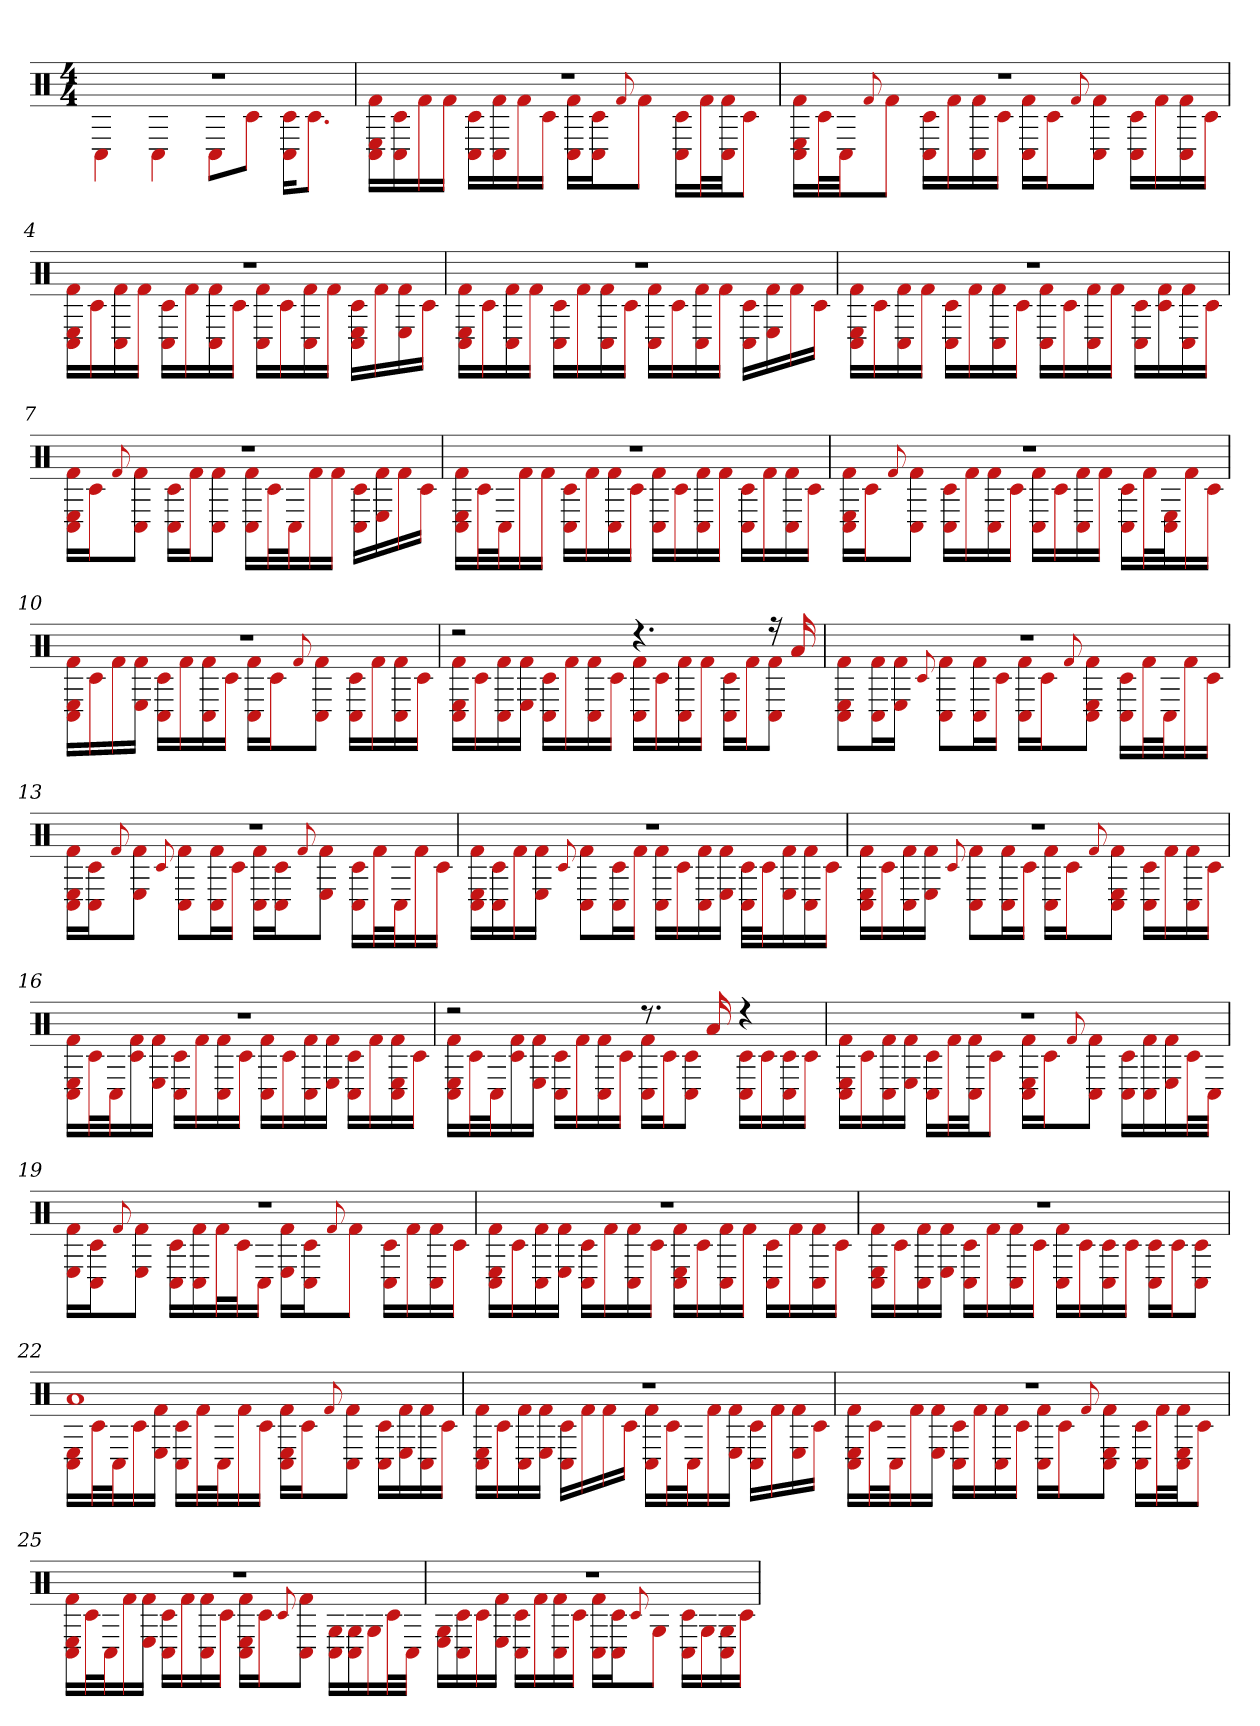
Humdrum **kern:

**kern
*part1
*staff1
*clefX
*k[]
*M4/4
=1
*^
1r	4C#
.	4C#
.	8C#L
.	8c#J
.	16C# 16c#KL
.	8.c#J
=2	=2
1r	16C# 16E 16f#LL
.	16c# 16C#
.	16f#
.	16f#JJ
.	16C# 16c#LL
.	16f# 16C#
.	16f#
.	16c#JJ
.	16C# 16f#LL
.	16c# 16C#J
.	8qqf#
.	8f#J
.	16C# 16c#LL
.	32f#L
.	32C# 32f#JJ
.	8c#J
=3	=3
1r	16C# 16E 16f#LL
.	32c#L
.	32C#JJ
.	8qqf#
.	8f#J
.	16C# 16c#LL
.	16f#
.	16C# 16f#
.	16c#JJ
.	16C# 16f#LL
.	16c#J
.	8qqf#
.	8C# 8f#J
.	16C# 16c#LL
.	16f#
.	16C# 16f#
.	16c#JJ
=4	=4
1r	16C# 16E 16f#LL
.	16c#
.	16C# 16f#
.	16f#JJ
.	16C# 16c#LL
.	16f#
.	16C# 16f#
.	16c#JJ
.	16C# 16f#LL
.	16c#
.	16C# 16f#
.	16f#JJ
.	16C# 16E 16c#LL
.	16f#
.	16f# 16E
.	16c#JJ
=5	=5
1r	16C# 16f# 16ELL
.	16c#
.	16C# 16f#
.	16f#JJ
.	16c# 16C#LL
.	16f#
.	16C# 16f#
.	16c#JJ
.	16C# 16f#LL
.	16c#
.	16C# 16f#
.	16f#JJ
.	16C# 16c#LL
.	16E 16f#
.	16f#
.	16c#JJ
=6	=6
1r	16C# 16E 16f#LL
.	16c#
.	16C# 16f#
.	16f#JJ
.	16C# 16c#LL
.	16f#
.	16C# 16f#
.	16c#JJ
.	16C# 16f#LL
.	16c#
.	16C# 16f#
.	16f#JJ
.	16C# 16c#LL
.	16c# 16f#
.	16C# 16f#
.	16c#JJ
=7	=7
1r	16C# 16E 16f#LL
.	16c#J
.	8qqf#
.	8C# 8f#J
.	16C# 16c#LL
.	16f#J
.	8C# 8f#J
.	16C# 16f#LL
.	32c#L
.	32C#J
.	16f#
.	16f#JJ
.	16C# 16c#LL
.	16f# 16E
.	16f#
.	16c#JJ
=8	=8
1r	16C# 16E 16f#LL
.	32c#L
.	32C#J
.	16f#
.	16f#JJ
.	16C# 16c#LL
.	16f#
.	16C# 16f#
.	16c#JJ
.	16C# 16f#LL
.	16c#
.	16C# 16f#
.	16f#JJ
.	16C# 16c#LL
.	16f#
.	16C# 16f#
.	16c#JJ
=9	=9
1r	16C# 16E 16f#LL
.	16c#J
.	8qqf#
.	8C# 8f#J
.	16C# 16c#LL
.	16f#
.	16C# 16f#
.	16c#JJ
.	16C# 16f#LL
.	16c#
.	16C# 16f#
.	16f#JJ
.	16C# 16c#LL
.	32f#L
.	32C# 32EJ
.	16f#
.	16c#JJ
=10	=10
1r	16E 16C# 16f#LL
.	16c#
.	16f#
.	16E 16f#JJ
.	16C# 16c#LL
.	16f#
.	16C# 16f#
.	16c#JJ
.	16C# 16f#LL
.	16c#J
.	8qqf#
.	8C# 8f#J
.	16C# 16c#LL
.	16f#
.	16C# 16f#
.	16c#JJ
=11	=11
2r	16C# 16E 16f#LL
.	16c#
.	16C# 16f#
.	16f# 16EJJ
.	16c# 16C#LL
.	16f#
.	16C# 16f#
.	16c#JJ
4.r	16C# 16f#LL
.	16c#
.	16C# 16f#
.	16f#JJ
.	16C# 16c#LL
.	16f#J
16r	8C# 8f#J
16a	.
=12	=12
1r	8C# 8E 8f#L
.	16C# 16f#L
.	16f# 16EJJ
.	8qqc#
.	8C# 8f#L
.	16C# 16f#L
.	16c#JJ
.	16C# 16f#LL
.	16c#J
.	8qqf#
.	8C# 8E 8f#J
.	16C# 16c#LL
.	32f#L
.	32C#J
.	16f#
.	16c#JJ
=13	=13
1r	16C# 16E 16f#LL
.	16c# 16C#J
.	8qqf#
.	8E 8f#J
.	8qqc#
.	8C# 8f#L
.	16C# 16f#L
.	16c#JJ
.	16C# 16f#LL
.	16c# 16C#J
.	8qqf#
.	8E 8f#J
.	16C# 16c#LL
.	32f#L
.	32C#J
.	16f#
.	16c#JJ
=14	=14
1r	16C# 16E 16f#LL
.	16c# 16C#
.	16f#
.	16E 16f#JJ
.	8qqc#
.	8C# 8f#L
.	16C# 16c#L
.	16f#JJ
.	16f# 16C#LL
.	16c#
.	16C# 16f#
.	16f# 16EJJ
.	32c# 32C#LLL
.	32c#J
.	16f# 16E
.	16C# 16f#
.	16c#JJ
=15	=15
1r	16E 16C# 16f#LL
.	16c#
.	16C# 16f#
.	16E 16f#JJ
.	8qqc#
.	8C# 8f#L
.	16C# 16f#L
.	16c#JJ
.	16C# 16f#LL
.	16c#J
.	8qqf#
.	8C# 8f# 8EJ
.	16C# 16c#LL
.	16f#
.	16C# 16f#
.	16c#JJ
=16	=16
1r	16C# 16E 16f#LL
.	32c#L
.	32C#J
.	16f# 16c#
.	16f# 16EJJ
.	16C# 16c#LL
.	16f#
.	16C# 16f#
.	16c#JJ
.	16f# 16C#LL
.	16c#
.	16f# 16C#
.	16f# 16EJJ
.	16c# 16C#LL
.	16f#
.	16E 16C# 16f#
.	16c#JJ
=17	=17
2r	16C# 16E 16f#LL
.	32c#L
.	32C#J
.	16f# 16c#
.	16E 16f#JJ
.	16C# 16c#LL
.	16f#
.	16C# 16f#
.	16c#JJ
8.r	16C# 16f#LL
.	16c#J
.	8C# 8c#J
16a	.
4r	16c# 16C#LL
.	16c#
.	16c# 16C#
.	16c#JJ
=18	=18
1r	16C# 16E 16f#LL
.	16c#
.	16C# 16f#
.	16f# 16EJJ
.	16c# 16C#LL
.	32f#L
.	32C# 32f#JJ
.	8c#J
.	16E 16C# 16f#LL
.	16c#J
.	8qqf#
.	8C# 8f#J
.	16C# 16c#LL
.	16f# 16C#
.	16f# 16E
.	32c#L
.	32C#JJJ
=19	=19
1r	16E 16f#LL
.	16c# 16C#J
.	8qqf#
.	8E 8f#J
.	16C# 16c#LL
.	16f# 16C#
.	32f#L
.	32c#J
.	16C#JJ
.	16E 16f#LL
.	16c# 16C#J
.	8qqf#
.	8f#J
.	16C# 16c#LL
.	16f#
.	16C# 16f#
.	16c#JJ
=20	=20
1r	16C# 16E 16f#LL
.	16c#
.	16C# 16f#
.	16f# 16EJJ
.	16C# 16c#LL
.	16f#
.	16C# 16f#
.	16c#JJ
.	16C# 16E 16f#LL
.	16c#
.	16C# 16f#
.	16f#JJ
.	16C# 16c#LL
.	16f#
.	16C# 16f#
.	16c#JJ
=21	=21
1r	16C# 16E 16f#LL
.	16c#
.	16C# 16f#
.	16f# 16EJJ
.	16C# 16c#LL
.	16f#
.	16C# 16f#
.	16c#JJ
.	16C# 16f#LL
.	16c#
.	16C# 16c#
.	16c#JJ
.	16C# 16c#LL
.	16c#J
.	8C# 8c#J
=22	=22
1a	16C# 16ELL
.	32c#L
.	32C#J
.	16c#
.	16E 16f#JJ
.	16C# 16c#LL
.	32f#L
.	32C#J
.	16f#
.	16c#JJ
.	16C# 16E 16f#LL
.	16c#J
.	8qqf#
.	8C# 8f#J
.	16C# 16c#LL
.	16f# 16E
.	16C# 16f#
.	16c#JJ
=23	=23
1r	16C# 16E 16f#LL
.	16c#
.	16C# 16f#
.	16f# 16EJJ
.	16C# 16c#LL
.	16f#
.	16f#
.	16c#JJ
.	16C# 16f#LL
.	32c#L
.	32C#J
.	16f#
.	16E 16f#JJ
.	16C# 16c#LL
.	16f#
.	16f# 16E
.	16c#JJ
=24	=24
1r	16C# 16E 16f#LL
.	32c#L
.	32C#J
.	16f#
.	16f# 16EJJ
.	16C# 16c#LL
.	16f#
.	16C# 16f#
.	16c#JJ
.	16C# 16f#LL
.	16c#J
.	8qqf#
.	8C# 8E 8f#J
.	16C# 16c#LL
.	32f#L
.	32C# 32E 32f#JJ
.	8c#J
=25	=25
1r	16C# 16f# 16ELL
.	32c#L
.	32C#J
.	16f#
.	16f# 16EJJ
.	16C# 16c#LL
.	16f#
.	16C# 16f#
.	16c#JJ
.	16C# 16E 16f#LL
.	16c#J
.	8qqc#
.	8C# 8f#J
.	16C# 16GLL
.	16G 16C#
.	16G
.	32c#L
.	32C#JJJ
=26	=26
1r	16G 16ELL
.	16c# 16C#
.	16c#
.	16E 16f#JJ
.	16C# 16c#LL
.	16f#
.	16C# 16f#
.	16c#JJ
.	16C# 16f#LL
.	16c# 16C#J
.	8qqc#
.	8GJ
.	16C# 16c#LL
.	16G
.	16C# 16G
.	16c#JJ
*v	*v
=
*-
